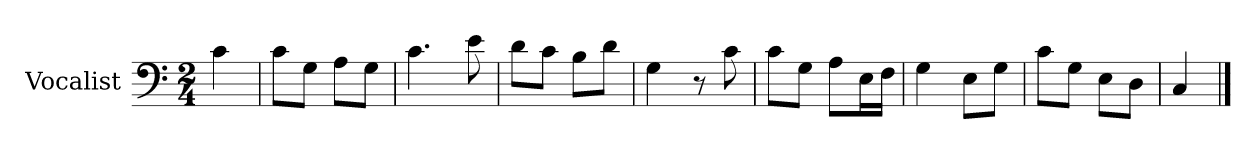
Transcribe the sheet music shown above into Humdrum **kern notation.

**kern
*part1
*staff1
*I"Vocalist
*k[]
*C:
*M2/4
=
4c
=1
8cL
8GJ
8AL
8GJ
=2
4.c
8e
=3
8dL
8cJ
8BL
8dJ
=4
4G
8r
8c
=5
8cL
8GJ
8AL
16EL
16FJJ
=6
4G
8EL
8GJ
=7
8cL
8GJ
8EL
8DJ
=8
4C
==
*-
